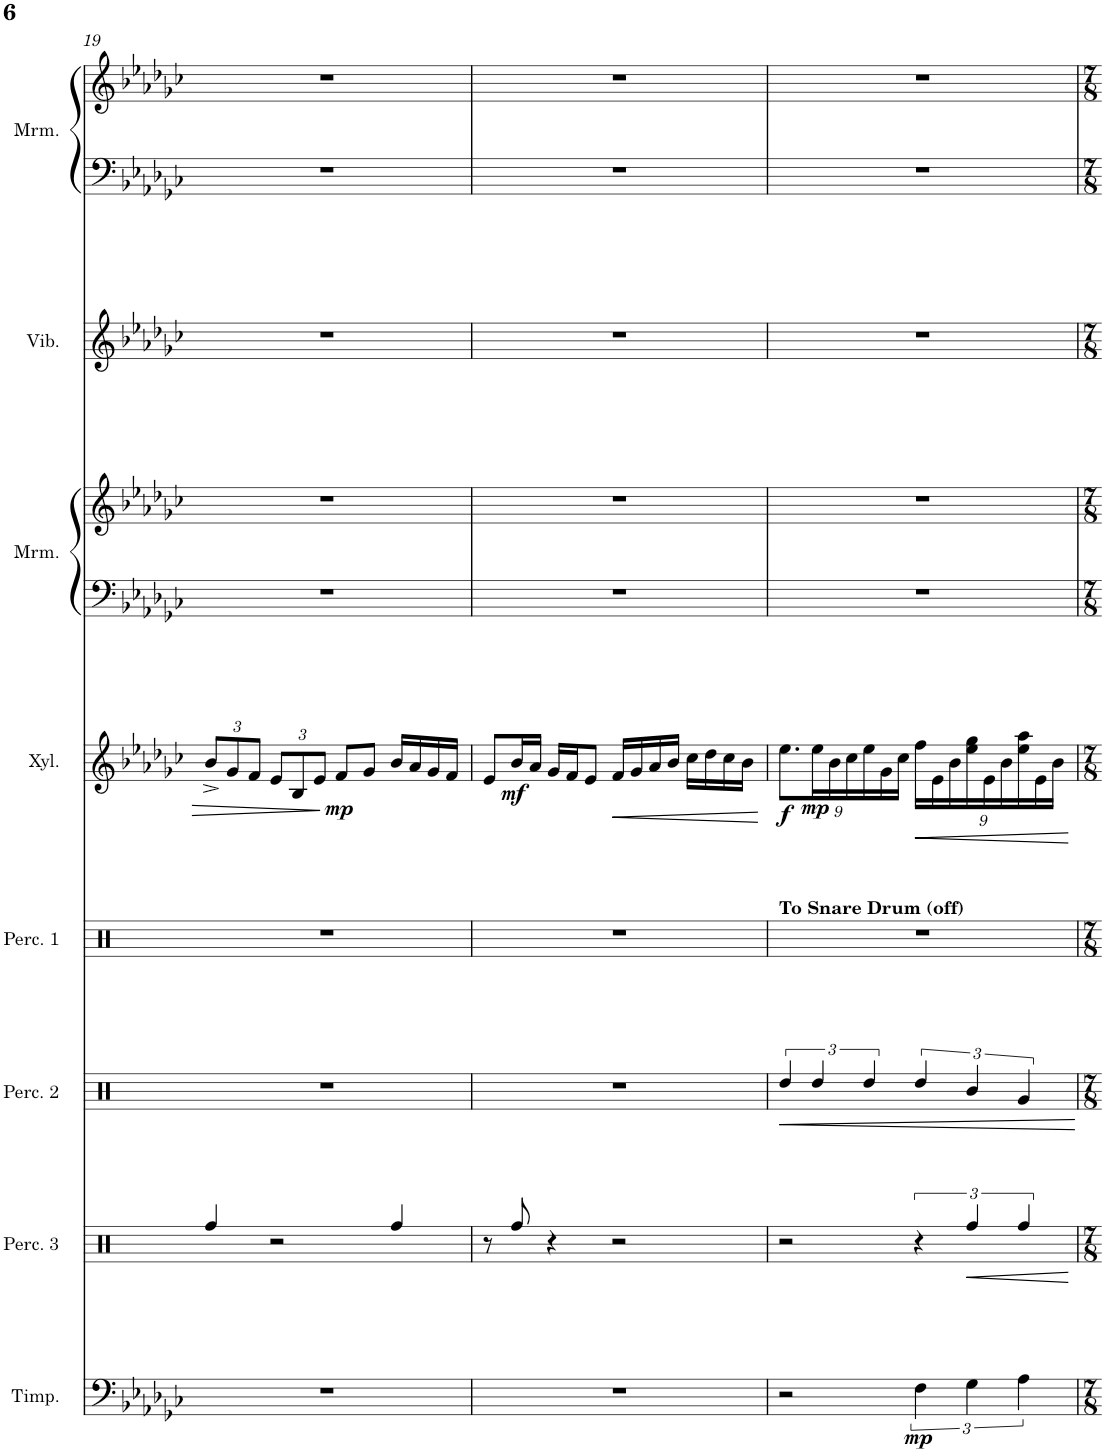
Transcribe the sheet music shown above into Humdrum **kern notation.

**kern	**dynam	**kern	**dynam	**kern	**kern	**kern	**dynam	**kern	**kern	**kern	**kern	**kern
*part8	*part8	*part7	*part7	*part6	*part5	*part4	*part4	*part3	*part3	*part2	*part1	*part1
*staff10	*staff10	*staff9	*staff9	*staff8	*staff7	*staff6	*staff6	*staff5	*staff4	*staff3	*staff2	*staff1
*I"Timpani	*	*I"Percussion 3	*	*I"Percussion 2	*I"Percussion 1	*I"Xylophone	*	*I"Marimba	*	*I"Vibraphone	*I"Marimba	*
*I'Timp.	*	*I'Perc. 3	*	*I'Perc. 2	*I'Perc. 1	*I'Xyl.	*	*I'Mrm.	*	*I'Vib.	*I'Mrm.	*
!!LO:PB:g=z
*clefF4	*	*clefX	*	*clefX	*clefX	*clefG2	*	*clefF4	*clefG2	*clefG2	*clefF4	*clefG2
*	*	*	*	*	*	*Trd-7c-12	*	*	*	*	*	*
*k[b-e-a-d-g-c-]	*	*k[]	*	*k[]	*k[]	*k[b-e-a-d-g-c-]	*	*k[b-e-a-d-g-c-]	*k[b-e-a-d-g-c-]	*k[b-e-a-d-g-c-]	*k[b-e-a-d-g-c-]	*k[b-e-a-d-g-c-]
*M4/4	*	*M4/4	*	*M4/4	*M4/4	*M4/4	*	*M4/4	*M4/4	*M4/4	*M4/4	*M4/4
*	*	*	*	*	*	*Xbrackettup	*	*	*	*	*	*
=19	=19	=19	=19	=19	=19	=19	=19	=19	=19	=19	=19	=19
1r	.	4Rff/	.	1r	1r	12b-^/L	.	1r	1r	1r	1r	1r
.	.	.	.	.	.	12g-/	.	.	.	.	.	.
.	.	.	.	.	.	12f/J	.	.	.	.	.	.
.	.	2r	.	.	.	12e-/L	.	.	.	.	.	.
.	.	.	.	.	.	12B-/	.	.	.	.	.	.
.	.	.	.	.	.	12e-/J	.	.	.	.	.	.
!	!	!	!	!	!	!	!LO:DY:b	!	!	!	!	!
.	.	.	.	.	.	8f/L	mp	.	.	.	.	.
.	.	.	.	.	.	8g-/J	.	.	.	.	.	.
.	.	4Rff/	.	.	.	16b-/LL	.	.	.	.	.	.
.	.	.	.	.	.	16a-/	.	.	.	.	.	.
.	.	.	.	.	.	16g-/	.	.	.	.	.	.
.	.	.	.	.	.	16f/JJ	.	.	.	.	.	.
=20	=20	=20	=20	=20	=20	=20	=20	=20	=20	=20	=20	=20
1r	.	8r	.	1r	1r	8e-/L	.	1r	1r	1r	1r	1r
!	!	!	!	!	!	!	!LO:DY:b	!	!	!	!	!
.	.	8Rff/	.	.	.	16b-/L	mf	.	.	.	.	.
.	.	.	.	.	.	16a-/JJ	.	.	.	.	.	.
.	.	4r	.	.	.	16g-/LL	.	.	.	.	.	.
.	.	.	.	.	.	16f/J	.	.	.	.	.	.
.	.	.	.	.	.	8e-/J	.	.	.	.	.	.
!	!	!	!	!	!	!	!LO:HP:b	!	!	!	!	!
.	.	2r	.	.	.	16f/LL	<	.	.	.	.	.
.	.	.	.	.	.	16g-/	.	.	.	.	.	.
.	.	.	.	.	.	16a-/	.	.	.	.	.	.
.	.	.	.	.	.	16b-/JJ	.	.	.	.	.	.
.	.	.	.	.	.	16cc-\LL	.	.	.	.	.	.
.	.	.	.	.	.	16dd-\	.	.	.	.	.	.
.	.	.	.	.	.	16cc-\	.	.	.	.	.	.
.	.	.	.	.	.	16b-\JJ	.	.	.	.	.	.
.	.	.	.	.	.	.	[	.	.	.	.	.
=21	=21	=21	=21	=21	=21	=21	=21	=21	=21	=21	=21	=21
!	!	!	!	!	!LO:TX:a:B:t=To Snare Drum (off)	!	!	!	!	!	!	!
!	!	!	!	!	!	!	!LO:DY:b	!	!	!	!	!
2r	.	2r	.	6Rdd/	1r	9.ee-\L	f	1r	1r	1r	1r	1r
!	!	!	!	!	!	!	!LO:DY:b	!	!	!	!	!
.	.	.	.	6Rdd/	.	18ee-\L	mp	.	.	.	.	.
.	.	.	.	.	.	18b-\	.	.	.	.	.	.
.	.	.	.	.	.	18cc-\	.	.	.	.	.	.
.	.	.	.	6Rdd/	.	18ee-\	.	.	.	.	.	.
.	.	.	.	.	.	18g-\	.	.	.	.	.	.
.	.	.	.	.	.	18cc-\JJ	.	.	.	.	.	.
!	!LO:DY:b	!	!	!	!	!	!LO:HP:b	!	!	!	!	!
6F\	mp	6r	.	6Rdd/	.	18ff\LL	<	.	.	.	.	.
.	.	.	.	.	.	18e-\	.	.	.	.	.	.
.	.	.	.	.	.	18b-\	.	.	.	.	.	.
!	!	!	!LO:HP:b	!	!	!	!	!	!	!	!	!
6G-\	.	6Rff/	<	6R/	.	18ee-\ 18gg-\	.	.	.	.	.	.
.	.	.	.	.	.	18e-\	.	.	.	.	.	.
.	.	.	.	.	.	18b-\	.	.	.	.	.	.
6A-\	.	6Rff/	.	6Rg/	.	18ee-\ 18aa-\	.	.	.	.	.	.
.	.	.	.	.	.	18e-\	.	.	.	.	.	.
.	.	.	.	.	.	18b-\JJ	.	.	.	.	.	.
.	.	.	[	.	.	.	[	.	.	.	.	.
=	=	=	=	=	=	=	=	=	=	=	=	=
*-	*-	*-	*-	*-	*-	*-	*-	*-	*-	*-	*-	*-
